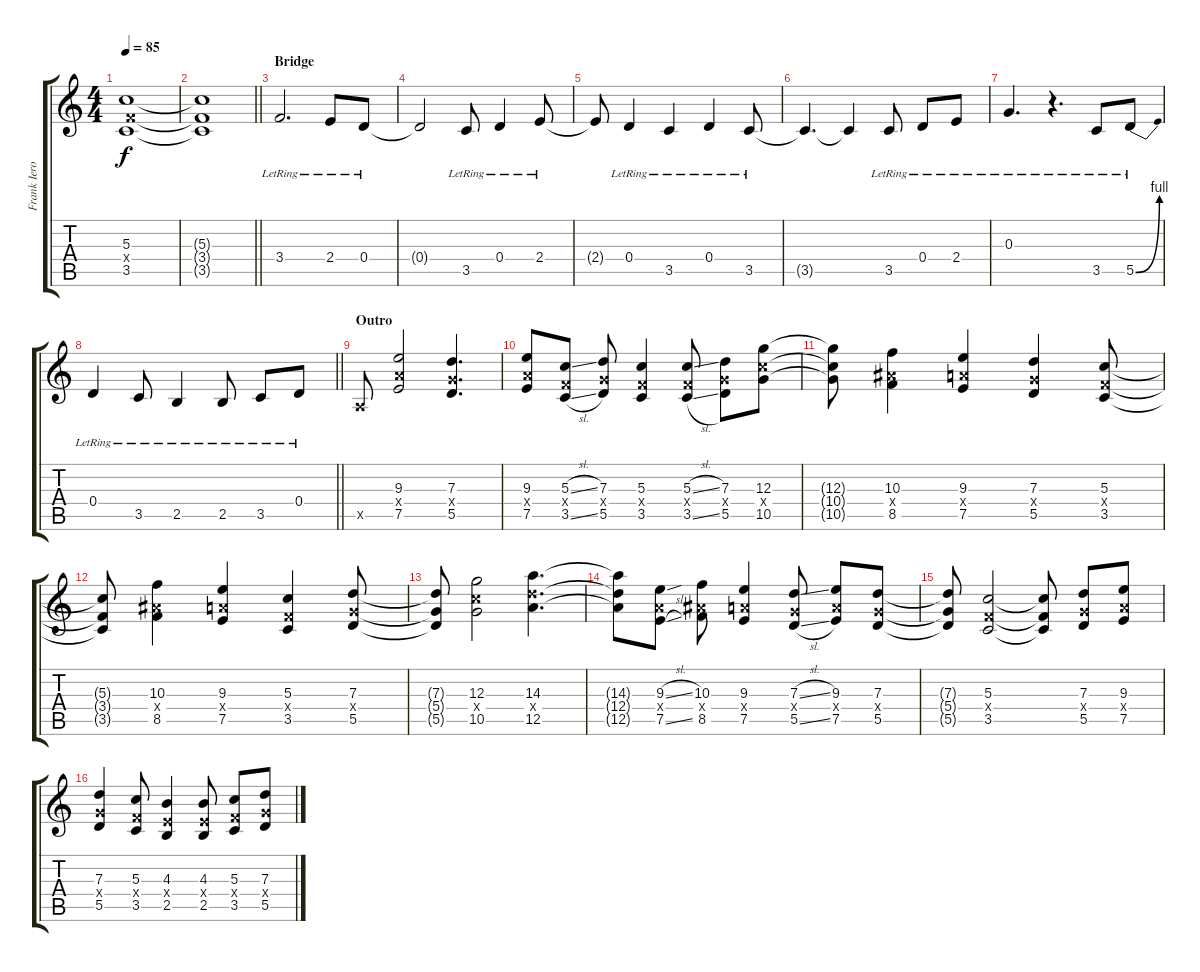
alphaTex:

\track ("Frank Iero (Lead Guitar)" "Frank Iero") {instrument distortionguitar}
\staff {score tabs}
\tuning (E4 B3 G3 D3 A2 E2) {hide}
\ts (4 4)
\tempo 85
\clef g2
\ks c
(5.3 3.4{x} 3.5).1{dy f} |
\barLineRight lightlight
(5.3{t} 3.4{t} 3.5{t}).1{volume 0} |
\section ("" "Bridge")
3.4{lr}.2{d volume 10 instrument electricguitarjazz} 2.4{lr}.8 0.4{lr}.8 |
0.4{t}.2 3.5{lr}.8 0.4{lr}.4 2.4{lr}.8 |
2.4{t}.8 0.4{lr}.4 3.5{lr}.4 0.4{lr}.4 3.5{lr}.8 |
3.5{t}.4{d} 3.5{t}.4 3.5{lr}.8 0.4{lr}.8 2.4{lr}.8 |
0.3{lr}.4{d} r.4{d} 3.5{lr}.8 5.5{be (bend 0 0 60 4) lr}.8 |
\barLineRight lightlight
0.4{lr}.4 3.5{lr}.8 2.5{lr}.4 2.5{lr}.8 3.5{lr}.8 0.4{lr}.8 |
\section ("" "Outro")
0.5{x}.8{balance 0 instrument distortionguitar} (9.3 7.4{x} 7.5).2 (7.3 5.4{x} 5.5).4{d} |
(9.3 7.4{x} 7.5).8 (5.3{sl} 3.4{x} 3.5{sl}).8 (7.3 5.4{x} 5.5).8 (5.3 3.4{x} 3.5).4 (5.3{sl} 3.4{x} 3.5{sl}).8 (7.3 5.4{x} 5.5).8 (12.3 10.4{x} 10.5).8 |
(12.3{t} 10.4{t} 10.5{t}).8 (10.3 8.4{x} 8.5).4 (9.3 7.4{x} 7.5).4 (7.3 5.4{x} 5.5).4 (5.3 3.4{x} 3.5).8 |
(5.3{t} 3.4{t} 3.5{t}).8 (10.3 8.4{x} 8.5).4 (9.3 7.4{x} 7.5).4 (5.3 3.4{x} 3.5).4 (7.3 5.4{x} 5.5).8 |
(7.3{t} 5.4{t} 5.5{t}).8 (12.3 10.4{x} 10.5).2 (14.3 12.4{x} 12.5).4{d} |
(14.3{t} 12.4{t} 12.5{t}).8 (9.3{sl} 7.4{x} 7.5{sl}).8 (10.3 8.4{x} 8.5).8 (9.3 7.4{x} 7.5).4 (7.3{sl} 5.4{x} 5.5{sl}).8 (9.3 7.4{x} 7.5).8 (7.3 5.4{x} 5.5).8 |
(7.3{t} 5.4{t} 5.5{t}).8 (5.3 3.4{x} 3.5).2 (5.3{t} 3.4{t} 3.5{t}).8 (7.3 5.4{x} 5.5).8 (9.3 7.4{x} 7.5).8 |
(7.3 5.4{x} 5.5).4 (5.3 3.4{x} 3.5).8 (4.3 2.4{x} 2.5).4 (4.3 2.4{x} 2.5).8 (5.3 3.4{x} 3.5).8 (7.3 5.4{x} 5.5).8
